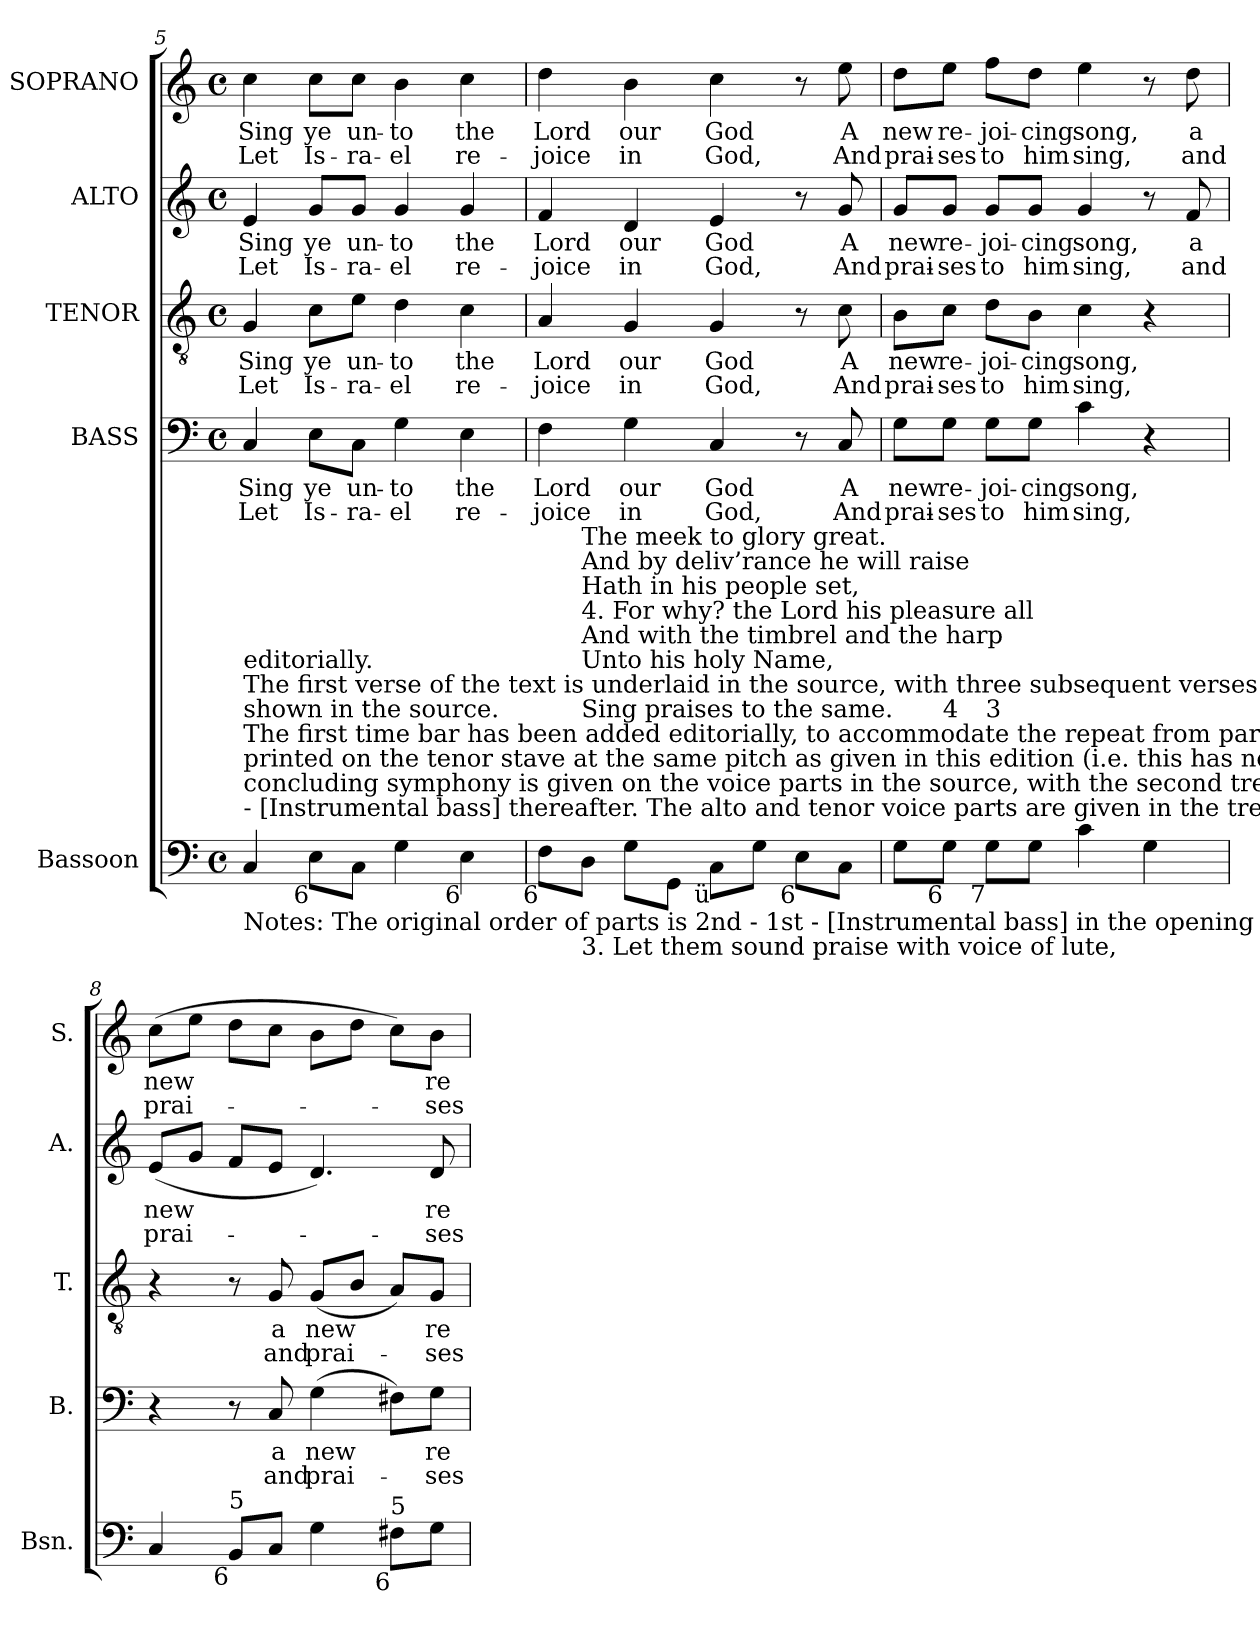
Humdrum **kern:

**kern	**kern	**text	**text	**kern	**text	**text	**kern	**text	**text	**kern	**text	**text
*part5	*part4	*part4	*part4	*part3	*part3	*part3	*part2	*part2	*part2	*part1	*part1	*part1
*staff5	*staff4	*staff4	*staff4	*staff3	*staff3	*staff3	*staff2	*staff2	*staff2	*staff1	*staff1	*staff1
*I"Bassoon	*I"BASS	*	*	*I"TENOR	*	*	*I"ALTO	*	*	*I"SOPRANO	*	*
*I'Bsn.	*I'B.	*	*	*I'T.	*	*	*I'A.	*	*	*I'S.	*	*
!!LO:LB:g=z
*clefF4	*clefF4	*	*	*clefGv2	*	*	*clefG2	*	*	*clefG2	*	*
*	*	*	*	*ITrd7c12	*	*	*	*	*	*	*	*
*k[]	*k[]	*	*	*k[]	*	*	*k[]	*	*	*k[]	*	*
*C:	*C:	*	*	*C:	*	*	*C:	*	*	*C:	*	*
*M4/4	*M4/4	*	*	*M4/4	*	*	*M4/4	*	*	*M4/4	*	*
*met(c)	*met(c)	*	*	*met(c)	*	*	*met(c)	*	*	*met(c)	*	*
=5	=5	=5	=5	=5	=5	=5	=5	=5	=5	=5	=5	=5
!	!	!LO:LY:b:color=#000000	!LO:LY:b:color=#000000	!	!	!	!	!	!	!	!	!
!	!	!	!	!	!LO:LY:b:color=#000000	!LO:LY:b:color=#000000	!	!	!	!	!	!
!	!	!	!	!	!	!	!	!LO:LY:b:color=#000000	!LO:LY:b:color=#000000	!	!	!
!LO:TX:b:t=Notes&colon; The original order of parts is 2nd - 1st - [Instrumental bass] in the opening symphony, and Tenor - [Alto] - Treble - [Bass]	!	!	!	!	!	!	!	!	!	!	!	!
!LO:TX:t=- [Instrumental bass] thereafter. The alto and tenor voice parts are given in the treble clef an octave above sounding pitch in the source. The	!	!	!	!	!	!	!	!	!	!	!	!
!LO:TX:t=concluding symphony is given on the voice parts in the source, with the second treble-range instrumental part (given here on the alto stave)	!	!	!	!	!	!	!	!	!	!	!	!
!LO:TX:t=printed on the tenor stave at the same pitch as given in this edition (i.e. this has not been transposed by an octave in transcription).	!	!	!	!	!	!	!	!	!	!	!	!
!LO:TX:t=The first time bar has been added editorially, to accommodate the repeat from partway through bar 15 back to partway through bar 9 which is	!	!	!	!	!	!	!	!	!	!	!	!
!LO:TX:t=shown in the source.	!	!	!	!	!	!	!	!	!	!	!	!
!LO:TX:t=The first verse of the text is underlaid in the source, with three subsequent verses printed after the music&colon; verse 2 has here been underlaid	!	!	!	!	!	!	!	!	!	!	!	!
!LO:TX:t=editorially.	!	!	!	!	!	!	!	!	!	!	!	!
!	!	!	!	!	!	!	!	!	!	!	!LO:LY:b:color=#000000	!LO:LY:b:color=#000000
4Ci/	4Ci/	Sing	Let	4GGi/	Sing	Let	4ei/	Sing	Let	4cci\	Sing	Let
!	!	!LO:LY:b:color=#000000	!LO:LY:b:color=#000000	!	!	!	!	!	!	!	!	!
!	!	!	!	!	!LO:LY:b:color=#000000	!LO:LY:b:color=#000000	!	!	!	!	!	!
!	!	!	!	!	!	!	!	!LO:LY:b:color=#000000	!LO:LY:b:color=#000000	!	!	!
!LO:TX:b:rj:t=6	!	!	!	!	!	!	!	!	!	!	!	!
!	!	!	!	!	!	!	!	!	!	!	!LO:LY:b:color=#000000	!LO:LY:b:color=#000000
8Ei\L	8Ei\L	ye	Is-	8Ci\L	ye	Is-	8gi/L	ye	Is-	8cci\L	ye	Is-
!	!	!LO:LY:b:color=#000000	!LO:LY:b:color=#000000	!	!	!	!	!	!	!	!	!
!	!	!	!	!	!LO:LY:b:color=#000000	!LO:LY:b:color=#000000	!	!	!	!	!	!
!	!	!	!	!	!	!	!	!LO:LY:b:color=#000000	!LO:LY:b:color=#000000	!	!	!
!	!	!	!	!	!	!	!	!	!	!	!LO:LY:b:color=#000000	!LO:LY:b:color=#000000
8Ci\J	8Ci\J	un-	-ra-	8Ei\J	un-	-ra-	8gi/J	un-	-ra-	8cci\J	un-	-ra-
!	!	!LO:LY:b:color=#000000	!LO:LY:b:color=#000000	!	!	!	!	!	!	!	!	!
!	!	!	!	!	!LO:LY:b:color=#000000	!LO:LY:b:color=#000000	!	!	!	!	!	!
!	!	!	!	!	!	!	!	!LO:LY:b:color=#000000	!LO:LY:b:color=#000000	!	!	!
!	!	!	!	!	!	!	!	!	!	!	!LO:LY:b:color=#000000	!LO:LY:b:color=#000000
4Gi\	4Gi\	-to	-el	4Di\	-to	-el	4gi/	-to	-el	4bi\	-to	-el
!	!	!LO:LY:b:color=#000000	!LO:LY:b:color=#000000	!	!	!	!	!	!	!	!	!
!	!	!	!	!	!LO:LY:b:color=#000000	!LO:LY:b:color=#000000	!	!	!	!	!	!
!	!	!	!	!	!	!	!	!LO:LY:b:color=#000000	!LO:LY:b:color=#000000	!	!	!
!LO:TX:b:rj:t=6	!	!	!	!	!	!	!	!	!	!	!	!
!	!	!	!	!	!	!	!	!	!	!	!LO:LY:b:color=#000000	!LO:LY:b:color=#000000
4Ei\	4Ei\	the	re-	4Ci\	the	re-	4gi/	the	re-	4cci\	the	re-
=6	=6	=6	=6	=6	=6	=6	=6	=6	=6	=6	=6	=6
!	!	!LO:LY:b:color=#000000	!LO:LY:b:color=#000000	!	!	!	!	!	!	!	!	!
!	!	!	!	!	!LO:LY:b:color=#000000	!LO:LY:b:color=#000000	!	!	!	!	!	!
!	!	!	!	!	!	!	!	!LO:LY:b:color=#000000	!LO:LY:b:color=#000000	!	!	!
!LO:TX:b:rj:t=6	!	!	!	!	!	!	!	!	!	!	!	!
!	!	!	!	!	!	!	!	!	!	!	!LO:LY:b:color=#000000	!LO:LY:b:color=#000000
8Fi\L	4Fi\	Lord	-joice	4AAi/	Lord	-joice	4fi/	Lord	-joice	4ddi\	Lord	-joice
!LO:TX:b:t=3. Let them sound praise with voice of lute,	!	!	!	!	!	!	!	!	!	!	!	!
!LO:TX:t=Unto his holy Name,	!	!	!	!	!	!	!	!	!	!	!	!
!LO:TX:t=And with the timbrel and the harp	!	!	!	!	!	!	!	!	!	!	!	!
!LO:TX:t=Sing praises to the same.	!	!	!	!	!	!	!	!	!	!	!	!
!LO:TX:t=4. For why? the Lord his pleasure all	!	!	!	!	!	!	!	!	!	!	!	!
!LO:TX:t=Hath in his people set,	!	!	!	!	!	!	!	!	!	!	!	!
!LO:TX:t=And by deliv’rance he will raise	!	!	!	!	!	!	!	!	!	!	!	!
!LO:TX:t=The meek to glory great.	!	!	!	!	!	!	!	!	!	!	!	!
8Di\J	.	.	.	.	.	.	.	.	.	.	.	.
!	!	!LO:LY:b:color=#000000	!LO:LY:b:color=#000000	!	!	!	!	!	!	!	!	!
!	!	!	!	!	!LO:LY:b:color=#000000	!LO:LY:b:color=#000000	!	!	!	!	!	!
!	!	!	!	!	!	!	!	!LO:LY:b:color=#000000	!LO:LY:b:color=#000000	!	!	!
!	!	!	!	!	!	!	!	!	!	!	!LO:LY:b:color=#000000	!LO:LY:b:color=#000000
8Gi\L	4Gi\	our	in	4GGi/	our	in	4di/	our	in	4bi\	our	in
8GGi\J	.	.	.	.	.	.	.	.	.	.	.	.
!	!	!LO:LY:b:color=#000000	!LO:LY:b:color=#000000	!	!	!	!	!	!	!	!	!
!	!	!	!	!	!LO:LY:b:color=#000000	!LO:LY:b:color=#000000	!	!	!	!	!	!
!	!	!	!	!	!	!	!	!LO:LY:b:color=#000000	!LO:LY:b:color=#000000	!	!	!
!LO:TX:b:rj:t=ü	!	!	!	!	!	!	!	!	!	!	!	!
!	!	!	!	!	!	!	!	!	!	!	!LO:LY:b:color=#000000	!LO:LY:b:color=#000000
8Ci\L	4Ci/	God	God,	4GGi/	God	God,	4ei/	God	God,	4cci\	God	God,
8Gi\J	.	.	.	.	.	.	.	.	.	.	.	.
!LO:TX:b:rj:t=6	!	!	!	!	!	!	!	!	!	!	!	!
8Ei\L	8r	.	.	8r	.	.	8r	.	.	8r	.	.
!	!	!LO:LY:b:color=#000000	!LO:LY:b:color=#000000	!	!	!	!	!	!	!	!	!
!	!	!	!	!	!LO:LY:b:color=#000000	!LO:LY:b:color=#000000	!	!	!	!	!	!
!	!	!	!	!	!	!	!	!LO:LY:b:color=#000000	!LO:LY:b:color=#000000	!	!	!
!	!	!	!	!	!	!	!	!	!	!	!LO:LY:b:color=#000000	!LO:LY:b:color=#000000
8Ci\J	8Ci/	A	And	8Ci\	A	And	8gi/	A	And	8eei\	A	And
=7	=7	=7	=7	=7	=7	=7	=7	=7	=7	=7	=7	=7
!	!	!LO:LY:b:color=#000000	!LO:LY:b:color=#000000	!	!	!	!	!	!	!	!	!
!	!	!	!	!	!LO:LY:b:color=#000000	!LO:LY:b:color=#000000	!	!	!	!	!	!
!	!	!	!	!	!	!	!	!LO:LY:b:color=#000000	!LO:LY:b:color=#000000	!	!	!
!	!	!	!	!	!	!	!	!	!	!	!LO:LY:b:color=#000000	!LO:LY:b:color=#000000
8Gi\L	8Gi\L	new	prai-	8BBi\L	new	prai-	8gi/L	new	prai-	8ddi\L	new	prai-
!	!	!LO:LY:b:color=#000000	!LO:LY:b:color=#000000	!	!	!	!	!	!	!	!	!
!	!	!	!	!	!LO:LY:b:color=#000000	!LO:LY:b:color=#000000	!	!	!	!	!	!
!	!	!	!	!	!	!	!	!LO:LY:b:color=#000000	!LO:LY:b:color=#000000	!	!	!
!LO:TX:b:rj:t=6	!	!	!	!	!	!	!	!	!	!	!	!
!LO:TX:t=4	!	!	!	!	!	!	!	!	!	!	!	!
!	!	!	!	!	!	!	!	!	!	!	!LO:LY:b:color=#000000	!LO:LY:b:color=#000000
8Gi\J	8Gi\J	re-	-ses	8Ci\J	re-	-ses	8gi/J	re-	-ses	8eei\J	re-	-ses
!	!	!LO:LY:b:color=#000000	!LO:LY:b:color=#000000	!	!	!	!	!	!	!	!	!
!	!	!	!	!	!LO:LY:b:color=#000000	!LO:LY:b:color=#000000	!	!	!	!	!	!
!	!	!	!	!	!	!	!	!LO:LY:b:color=#000000	!LO:LY:b:color=#000000	!	!	!
!LO:TX:b:rj:t=7	!	!	!	!	!	!	!	!	!	!	!	!
!LO:TX:t=3	!	!	!	!	!	!	!	!	!	!	!	!
!	!	!	!	!	!	!	!	!	!	!	!LO:LY:b:color=#000000	!LO:LY:b:color=#000000
8Gi\L	8Gi\L	-joi-	to	8Di\L	-joi-	to	8gi/L	-joi-	to	8ffi\L	-joi-	to
!	!	!LO:LY:b:color=#000000	!LO:LY:b:color=#000000	!	!	!	!	!	!	!	!	!
!	!	!	!	!	!LO:LY:b:color=#000000	!LO:LY:b:color=#000000	!	!	!	!	!	!
!	!	!	!	!	!	!	!	!LO:LY:b:color=#000000	!LO:LY:b:color=#000000	!	!	!
!	!	!	!	!	!	!	!	!	!	!	!LO:LY:b:color=#000000	!LO:LY:b:color=#000000
8Gi\J	8Gi\J	-cing	him	8BBi\J	-cing	him	8gi/J	-cing	him	8ddi\J	-cing	him
!	!	!LO:LY:b:color=#000000	!LO:LY:b:color=#000000	!	!	!	!	!	!	!	!	!
!	!	!	!	!	!LO:LY:b:color=#000000	!LO:LY:b:color=#000000	!	!	!	!	!	!
!	!	!	!	!	!	!	!	!LO:LY:b:color=#000000	!LO:LY:b:color=#000000	!	!	!
!	!	!	!	!	!	!	!	!	!	!	!LO:LY:b:color=#000000	!LO:LY:b:color=#000000
4ci\	4ci\	song,	sing,	4Ci\	song,	sing,	4gi/	song,	sing,	4eei\	song,	sing,
4Gi\	4r	.	.	4r	.	.	8r	.	.	8r	.	.
!	!	!	!	!	!	!	!	!LO:LY:b:color=#000000	!LO:LY:b:color=#000000	!	!	!
!	!	!	!	!	!	!	!	!	!	!	!LO:LY:b:color=#000000	!LO:LY:b:color=#000000
.	.	.	.	.	.	.	8fi/	a	and	8ddi\	a	and
=8	=8	=8	=8	=8	=8	=8	=8	=8	=8	=8	=8	=8
!	!	!	!	!	!	!	!	!LO:LY:b:color=#000000	!LO:LY:b:color=#000000	!	!	!
!	!	!	!	!	!	!	!	!	!	!	!LO:LY:b:color=#000000	!LO:LY:b:color=#000000
4Ci/	4r	.	.	4r	.	.	(8ei/L	new	prai-	(8cci\L	new	prai-
.	.	.	.	.	.	.	8gi/J	.	.	8eei\J	.	.
!LO:TX:b:rj:t=6	!	!	!	!	!	!	!	!	!	!	!	!
!LO:TX:t=5	!	!	!	!	!	!	!	!	!	!	!	!
8BBi/L	8r	.	.	8r	.	.	8fi/L	.	.	8ddi\L	.	.
!	!	!LO:LY:b:color=#000000	!LO:LY:b:color=#000000	!	!	!	!	!	!	!	!	!
!	!	!	!	!	!LO:LY:b:color=#000000	!LO:LY:b:color=#000000	!	!	!	!	!	!
8Ci/J	8Ci/	a	and	8GGi/	a	and	8ei/J	.	.	8cci\J	.	.
!	!	!LO:LY:b:color=#000000	!LO:LY:b:color=#000000	!	!	!	!	!	!	!	!	!
!	!	!	!	!	!LO:LY:b:color=#000000	!LO:LY:b:color=#000000	!	!	!	!	!	!
4Gi\	(4Gi\	new	prai-	(8GGi/L	new	prai-	4.di/)	.	.	8bi\L	.	.
.	.	.	.	8BBi/J	.	.	.	.	.	8ddi\J	.	.
!LO:TX:b:rj:t=6	!	!	!	!	!	!	!	!	!	!	!	!
!LO:TX:t=5	!	!	!	!	!	!	!	!	!	!	!	!
8F#Xi\L	8F#Xi\L)	.	.	8AAi/L)	.	.	.	.	.	8cci\L)	.	.
!	!	!LO:LY:b:color=#000000	!LO:LY:b:color=#000000	!	!	!	!	!	!	!	!	!
!	!	!	!	!	!LO:LY:b:color=#000000	!LO:LY:b:color=#000000	!	!	!	!	!	!
!	!	!	!	!	!	!	!	!LO:LY:b:color=#000000	!LO:LY:b:color=#000000	!	!	!
!	!	!	!	!	!	!	!	!	!	!	!LO:LY:b:color=#000000	!LO:LY:b:color=#000000
8Gi\J	8Gi\J	re-	-ses	8GGi/J	re-	-ses	8di/	re-	-ses	8bi\J	re-	-ses
=	=	=	=	=	=	=	=	=	=	=	=	=
*-	*-	*-	*-	*-	*-	*-	*-	*-	*-	*-	*-	*-
